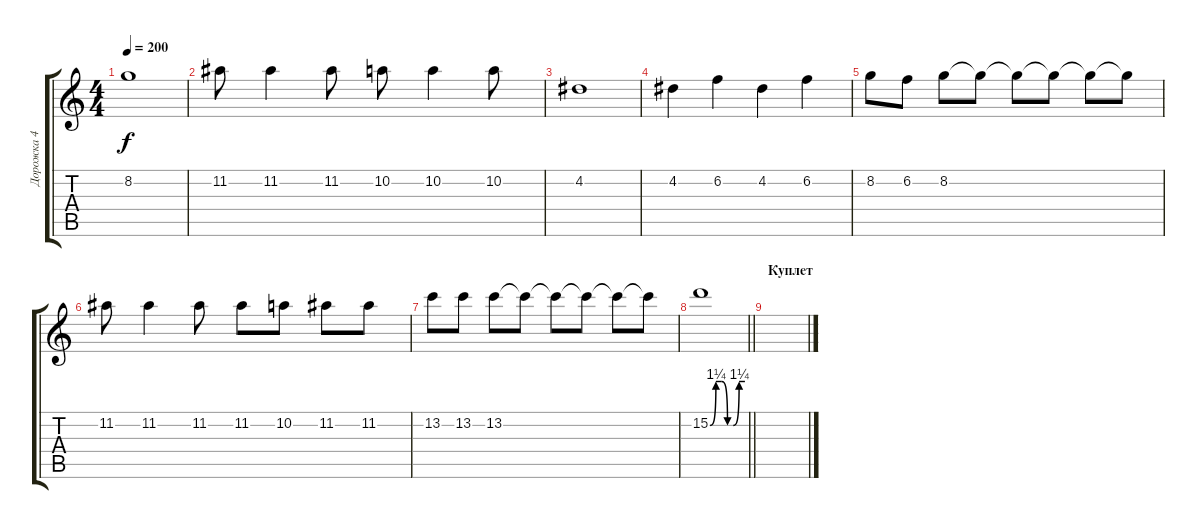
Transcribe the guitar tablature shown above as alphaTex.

\track ("Дорожка 4" "Дорожка 4") {instrument distortionguitar}
\staff {score tabs}
\tuning (E4 B3 G3 D3 A2 E2) {hide}
\ts (4 4)
\tempo 200
\clef g2
\ks c
8.2.1{dy f} |
11.2.8 11.2.4 11.2.8 10.2.8 10.2.4 10.2.8 |
4.2.1 |
4.2.4 6.2.4 4.2.4 6.2.4 |
8.2.8 6.2.8 8.2.8 8.2{t}.8 8.2{t}.8 8.2{t}.8 8.2{t}.8 8.2{t}.8 |
11.2.8 11.2.4 11.2.8 11.2.8 10.2.8 11.2.8 11.2.8 |
13.2.8 13.2.8 13.2.8 13.2{t}.8 13.2{t}.8 13.2{t}.8 13.2{t}.8 13.2{t}.8 |
\barLineRight lightlight
15.2{be (custom 0 0 10 5 20 5 30 0 40 0 50 5 60 5)}.1 |
\section ("" "Куплет")
